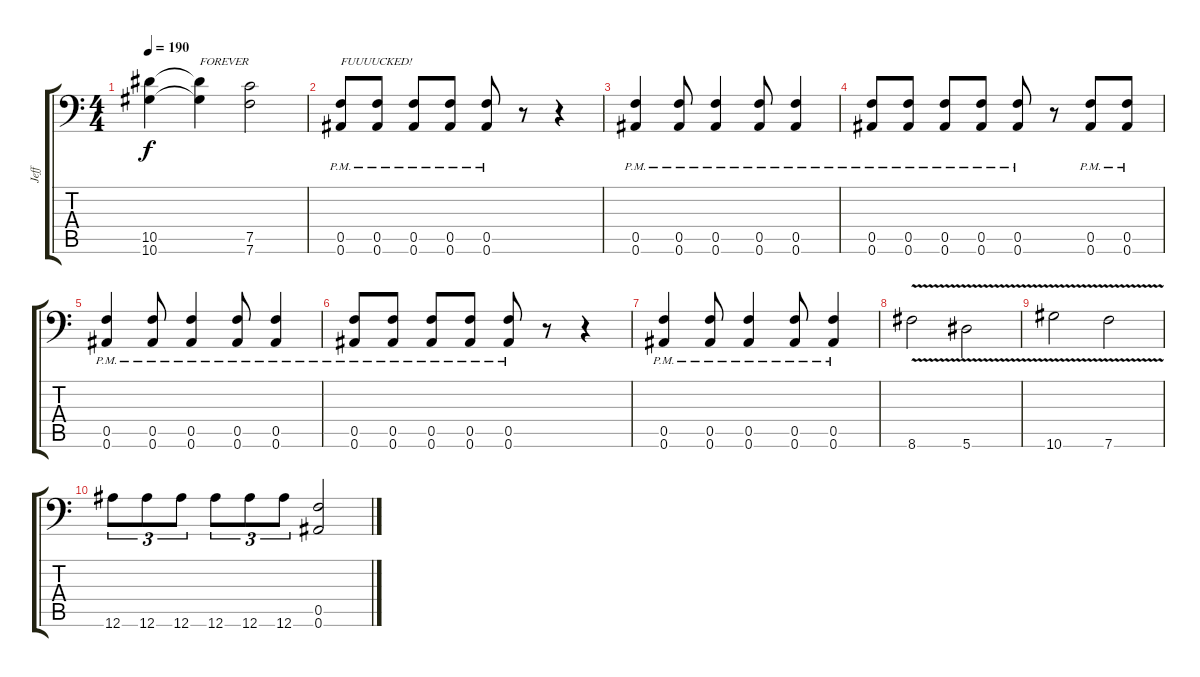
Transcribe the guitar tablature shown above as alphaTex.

\track ("Jeff" "Jeff") {instrument distortionguitar}
\staff {score tabs}
\tuning (C4 G3 Eb3 Bb2 F2 Bb1) {hide}
\ts (4 4)
\tempo 190
\clef f4
\ks c
(10.5 10.6).4{dy f} (10.5{t} 10.6{t}).4{txt "FOREVER"} (7.5 7.6).2 |
(0.5{pm} 0.6{pm}).8{txt "FUUUUCKED!"} (0.5{pm} 0.6{pm}).8 (0.5{pm} 0.6{pm}).8 (0.5{pm} 0.6{pm}).8 (0.5{pm} 0.6{pm}).8 r.8 r.4 |
(0.5{pm} 0.6{pm}).4 (0.5{pm} 0.6{pm}).8 (0.5{pm} 0.6{pm}).4 (0.5{pm} 0.6{pm}).8 (0.5{pm} 0.6{pm}).4 |
(0.5{pm} 0.6{pm}).8 (0.5{pm} 0.6{pm}).8 (0.5{pm} 0.6{pm}).8 (0.5{pm} 0.6{pm}).8 (0.5{pm} 0.6{pm}).8 r.8 (0.5{pm} 0.6{pm}).8 (0.5{pm} 0.6{pm}).8 |
(0.5{pm} 0.6{pm}).4 (0.5{pm} 0.6{pm}).8 (0.5{pm} 0.6{pm}).4 (0.5{pm} 0.6{pm}).8 (0.5{pm} 0.6{pm}).4 |
(0.5{pm} 0.6{pm}).8 (0.5{pm} 0.6{pm}).8 (0.5{pm} 0.6{pm}).8 (0.5{pm} 0.6{pm}).8 (0.5{pm} 0.6{pm}).8 r.8 r.4 |
(0.5{pm} 0.6{pm}).4 (0.5{pm} 0.6{pm}).8 (0.5{pm} 0.6{pm}).4 (0.5{pm} 0.6{pm}).8 (0.5{pm} 0.6{pm}).4 |
8.6{v}.2 5.6{v}.2 |
10.6{v}.2 7.6{v}.2 |
12.6.8{tu (3 2)} 12.6.8{tu (3 2)} 12.6.8{tu (3 2)} 12.6.8{tu (3 2)} 12.6.8{tu (3 2)} 12.6.8{tu (3 2)} (0.5 0.6).2
